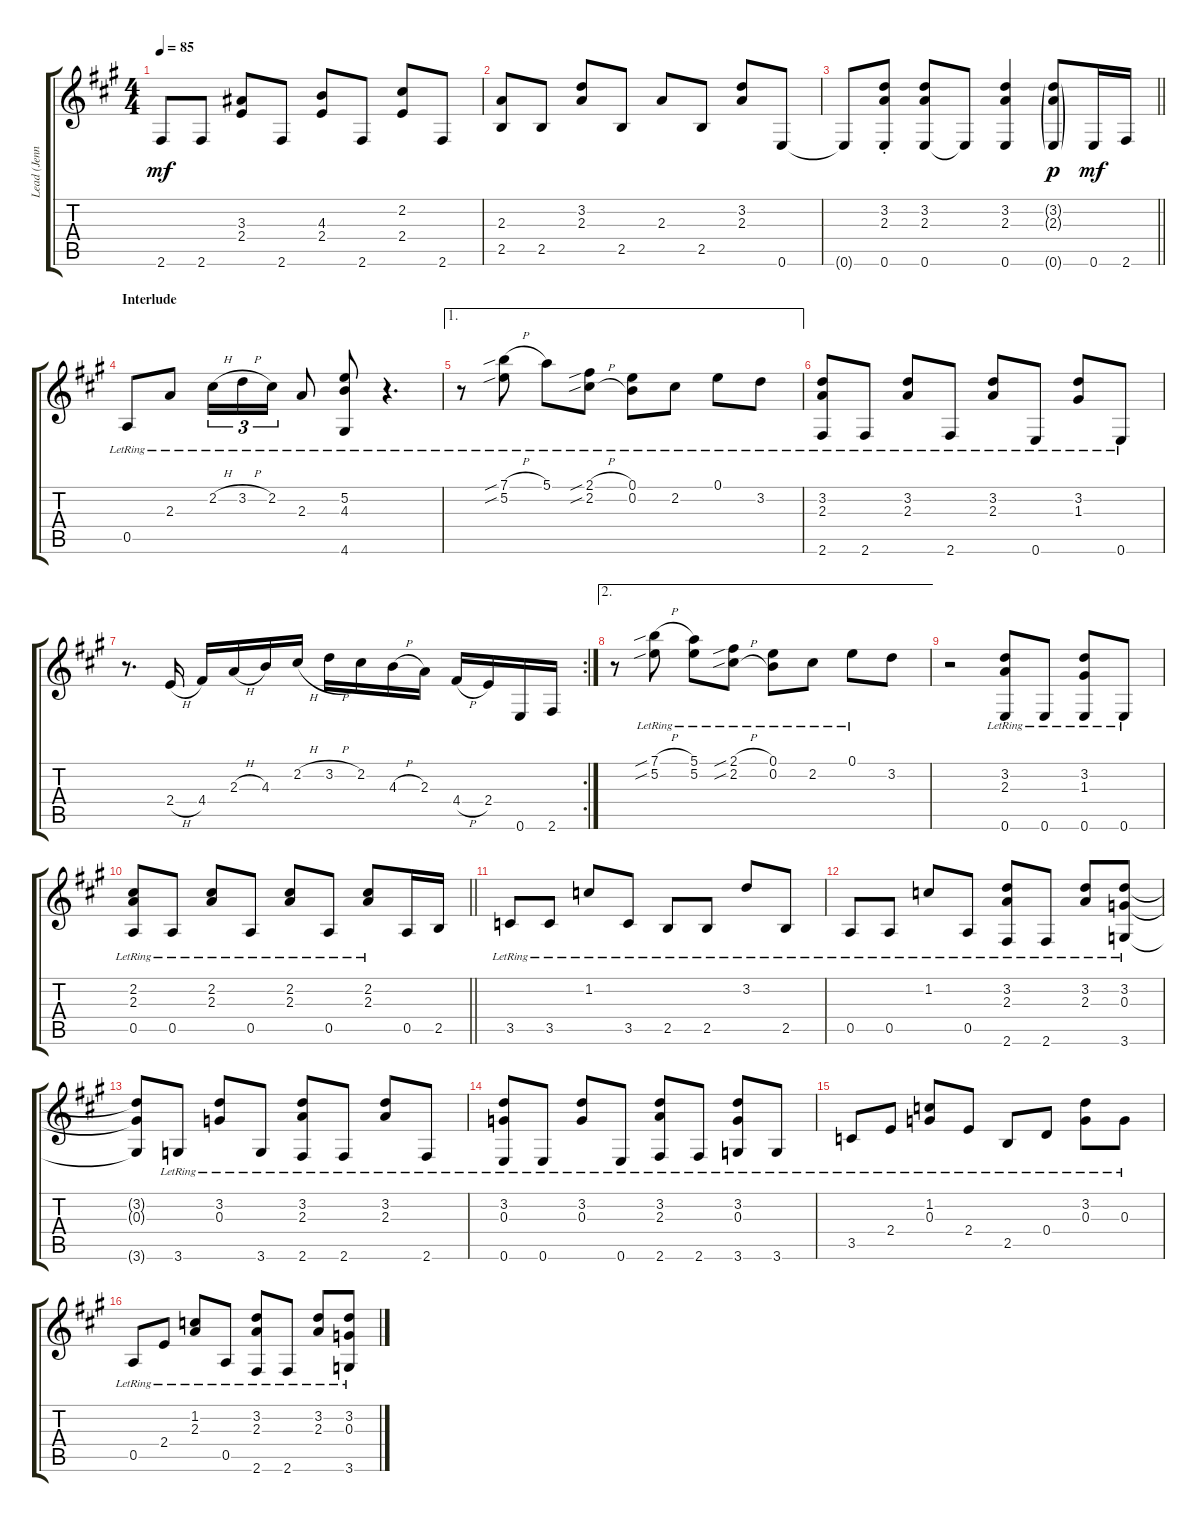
\track ("Lead (Jennings)" "Lead (Jenn") {instrument acousticguitarsteel}
\staff {score tabs}
\tuning (E4 B3 G3 D3 A2 E2) {hide}
\ts (4 4)
\tempo 85
\clef g2
\ks a
2.6.8{dy mf} 2.6.8 (3.3 2.4).8 2.6.8 (4.3 2.4).8 2.6.8 (2.2 2.4).8 2.6.8 |
(2.3 2.5).8 2.5.8 (3.2 2.3).8 2.5.8 2.3.8 2.5.8 (3.2 2.3).8 0.6.8 |
\barLineRight lightlight
0.6{t}.8 (3.2{st} 2.3{st} 0.6{st}).8 (3.2 2.3 0.6).8 0.6{t}.8 (3.2 2.3 0.6).4 (3.2{g} 2.3{g} 0.6{g}).8{dy p} 0.6.16{dy mf} 2.6.16 |
\section ("" "Interlude")
0.5{lr}.8 2.3{lr}.8 2.2{h lr}.16{tu (3 2)} 3.2{h lr}.16{tu (3 2)} 2.2{lr}.16{tu (3 2)} 2.3{lr}.8 (5.2{lr} 4.3{lr} 4.6{lr}).8 r.4{d} |
\ae 1
r.8 (7.1{sib h lr} 5.2{sib lr}).8 5.1{lr}.8 (2.1{sib h lr} 2.2{sib h lr}).8 (0.1{lr} 0.2{lr}).8 2.2{lr}.8 0.1{lr}.8 3.2{lr}.8 |
(3.2{lr} 2.3{lr} 2.6{lr}).8 2.6{lr}.8 (3.2{lr} 2.3{lr}).8 2.6{lr}.8 (3.2{lr} 2.3{lr}).8 0.6{lr}.8 (3.2{lr} 1.3{lr}).8 0.6{lr}.8 |
\rc 2
r.8{d} 2.4{h}.16 4.4.16 2.3{h}.16 4.3.16 2.2{h}.16 3.2{h}.16 2.2.16 4.3{h}.16 2.3.16 4.4{h}.16 2.4.16 0.6.16 2.6.16 |
\ae 2
r.8 (7.1{sib h lr} 5.2{sib lr}).8 (5.1{lr} 5.2{lr}).8 (2.1{sib h lr} 2.2{sib h lr}).8 (0.1{lr} 0.2{lr}).8 2.2{lr}.8 0.1{lr}.8 3.2.8 |
r.2 (3.2{lr} 2.3{lr} 0.6{lr}).8 0.6{lr}.8 (3.2{lr} 1.3{lr} 0.6{lr}).8 0.6{lr}.8 |
\barLineRight lightlight
(2.2{lr} 2.3{lr} 0.5{lr}).8 0.5{lr}.8 (2.2{lr} 2.3{lr}).8 0.5{lr}.8 (2.2{lr} 2.3{lr}).8 0.5{lr}.8 (2.2{lr} 2.3{lr}).8 0.5.16 2.5.16 |
3.5{lr}.8 3.5{lr}.8 1.2{lr}.8 3.5{lr}.8 2.5{lr}.8 2.5{lr}.8 3.2{lr}.8 2.5{lr}.8 |
0.5{lr}.8 0.5{lr}.8 1.2{lr}.8 0.5{lr}.8 (3.2{lr} 2.3{lr} 2.6{lr}).8 2.6{lr}.8 (3.2{lr} 2.3{lr}).8 (3.2{lr} 0.3{lr} 3.6{lr}).8 |
(3.2{t} 0.3{t} 3.6{t}).8 3.6{lr}.8 (3.2{lr} 0.3{lr}).8 3.6{lr}.8 (3.2{lr} 2.3{lr} 2.6{lr}).8 2.6{lr}.8 (3.2{lr} 2.3{lr}).8 2.6{lr}.8 |
(3.2{lr} 0.3{lr} 0.6{lr}).8 0.6{lr}.8 (3.2{lr} 0.3{lr}).8 0.6{lr}.8 (3.2{lr} 2.3{lr} 2.6{lr}).8 2.6{lr}.8 (3.2{lr} 0.3{lr} 3.6{lr}).8 3.6{lr}.8 |
3.5{lr}.8 2.4{lr}.8 (1.2{lr} 0.3{lr}).8 2.4{lr}.8 2.5{lr}.8 0.4{lr}.8 (3.2{lr} 0.3{lr}).8 0.3{lr}.8 |
0.5{lr}.8 2.4{lr}.8 (1.2{lr} 2.3{lr}).8 0.5{lr}.8 (3.2{lr} 2.3{lr} 2.6{lr}).8 2.6{lr}.8 (3.2{lr} 2.3{lr}).8 (3.2{lr} 0.3{lr} 3.6{lr}).8
